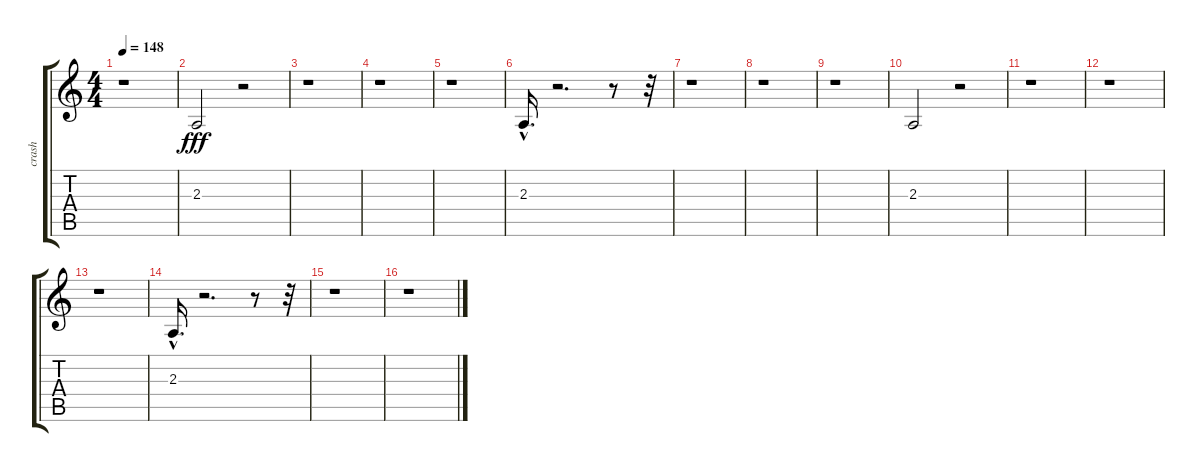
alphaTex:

\track ("crash" "crash") {instrument acousticgrandpiano}
\staff {score tabs}
\tuning (E4 B3 G3 D3 A2 E2) {hide}
\ts (4 4)
\tempo 148
\clef g2
\ks c
r.1{dy fff} |
2.3.2 r.2 |
r.1 |
r.1 |
r.1 |
2.3{hac}.16{d} r.2{d} r.8 r.32 |
r.1 |
r.1 |
r.1 |
2.3.2 r.2 |
r.1 |
r.1 |
r.1 |
2.3{hac}.16{d} r.2{d} r.8 r.32 |
r.1 |
r.1
